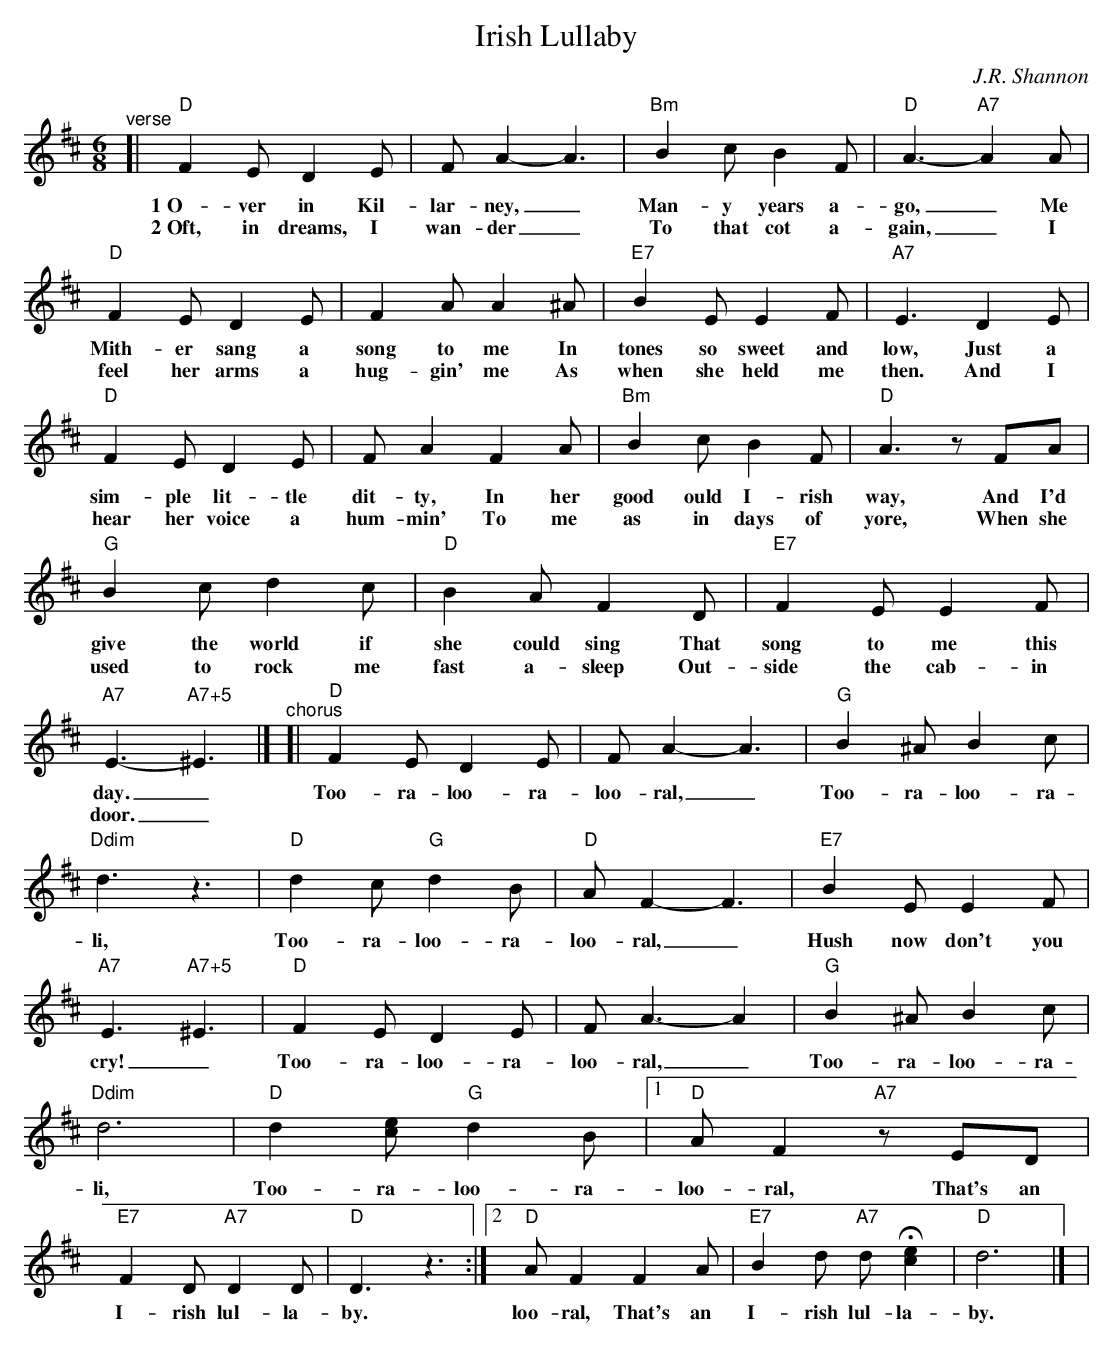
X:1
T: Irish Lullaby
C: J.R. Shannon
M: 6/8
L: 1/8
V: 1 clef=treble
K: D	% (D, C)
"^verse"[|
	"D"F2E D2E | FA2- A3 |
w: 1~O-ver in Kil-lar-ney,_
w: 2~Oft, in dreams, I wan-der_
	"Bm"B2c B2F | "D"A3- "A7"A2 A |
w: Man-y years a-go,_ Me
w: To that cot a-gain,_ I
	"D"F2E D2E | F2A A2^A |
w: Mith-er sang a song to me In
w: feel her arms a hug-gin' me As
	"E7"B2E E2F | "A7"E3 D2E |
w: tones so sweet and low, Just a
w: when she held me then. And I
	"D"F2E D2E | FA2 F2A |
w: sim-ple lit-tle dit-ty, In her
w: hear her voice a hum-min' To me
	"Bm"B2c B2F | "D"A3 zFA |
w: good ould I-rish way, And I'd
w: as in days of yore, When she
	"G"B2c d2c | "D"B2A F2D |
w: give the world if she could sing That
w: used to rock me fast a-sleep Out-
	"E7"F2E E2F | "A7"E3- "A7+5"^E3 |]
w: song to me this day._
w: side the cab-in door._
"^chorus"[|\
	"D"F2E D2E | FA2- A3 |
w: Too-ra-loo-ra-loo-ral,_
	"G"B2^A B2c | "Ddim"d3 z3 |
w: Too-ra-loo-ra-li,
	"D"d2c "G"d2B | "D"AF2- F3 |
w: Too-ra-loo-ra-loo-ral,_
	"E7"B2E E2F | "A7"E3 "A7+5"^E3 |
w: Hush now don't you cry!_
	"D"F2E D2E | F A3- A2 |
w: Too-ra-loo-ra-loo-ral,_
	"G"B2^A B2c | "Ddim"d6 |
w: Too-ra-loo-ra-li,
	"D"d2[ec] "G"d2B |1 "D"AF2 "A7"zED |
w: Too-ra-loo-ra-loo-ral, That's an
	"E7"F2D "A7"D2D |
w: I-rish lul-la-
	"D"D3 z3 :|2 "D"AF2 F2A |
w: by. loo-ral, That's an
	"E7"B2d "A7"dH[e2c2] | "D"d6 |] |
w: I-rish lul-la-by.
